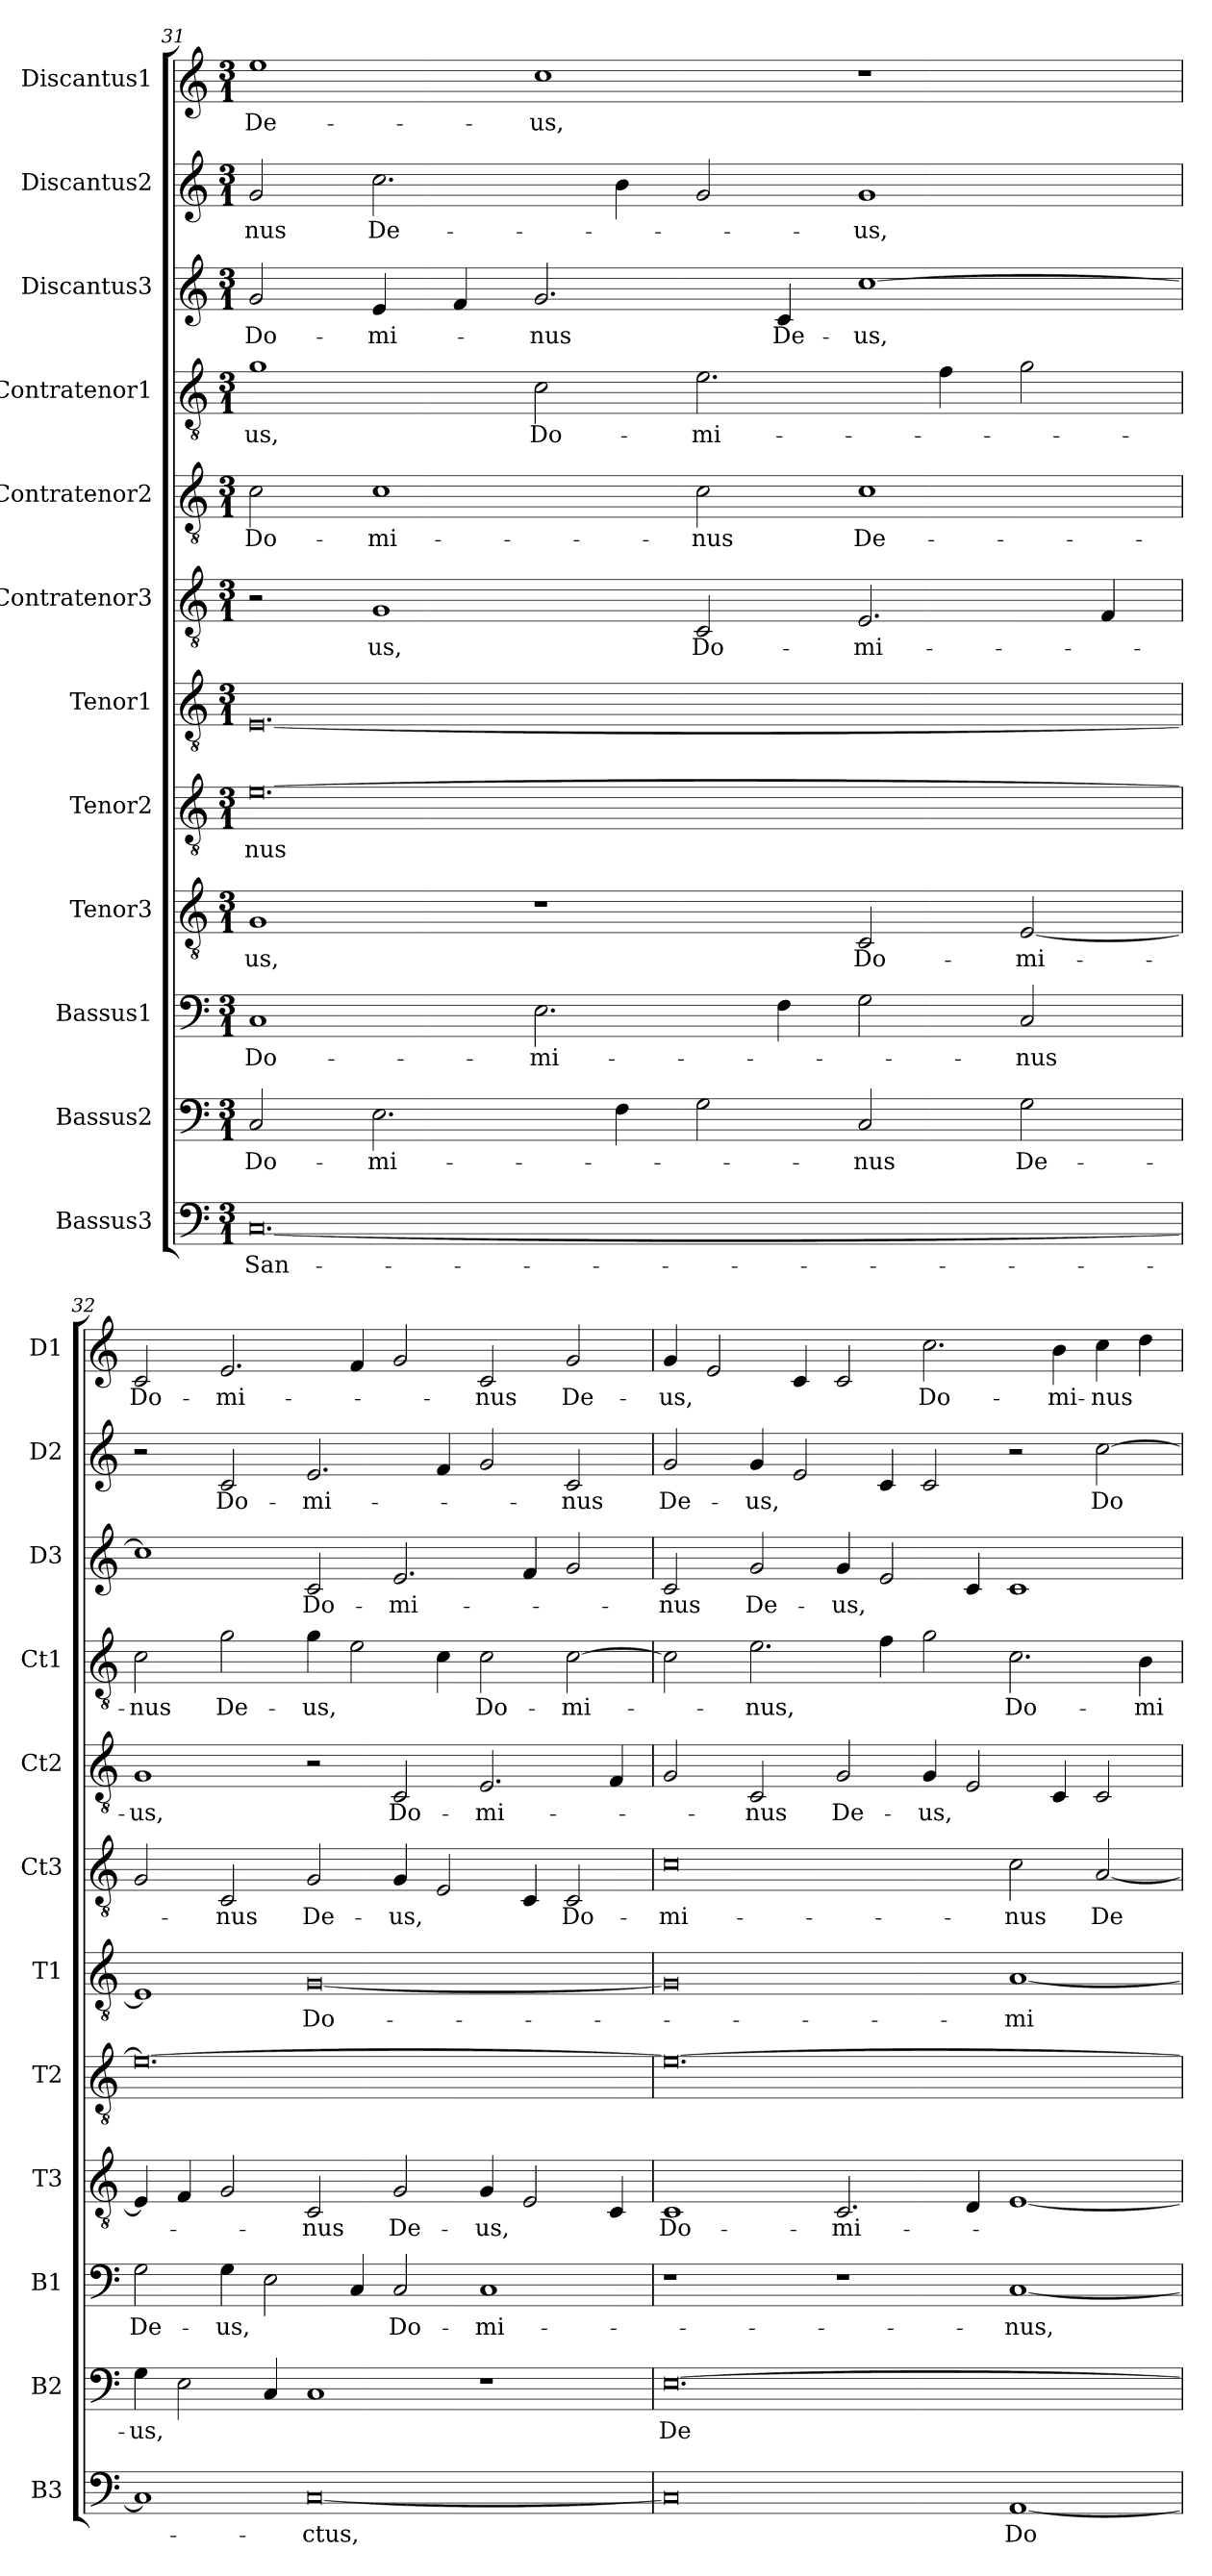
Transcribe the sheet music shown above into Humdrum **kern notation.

**kern	**text	**kern	**text	**kern	**text	**kern	**text	**kern	**text	**kern	**text	**kern	**text	**kern	**text	**kern	**text	**kern	**text	**kern	**text	**kern	**text
*part12	*part12	*part11	*part11	*part10	*part10	*part9	*part9	*part8	*part8	*part7	*part7	*part6	*part6	*part5	*part5	*part4	*part4	*part3	*part3	*part2	*part2	*part1	*part1
*staff12	*staff12	*staff11	*staff11	*staff10	*staff10	*staff9	*staff9	*staff8	*staff8	*staff7	*staff7	*staff6	*staff6	*staff5	*staff5	*staff4	*staff4	*staff3	*staff3	*staff2	*staff2	*staff1	*staff1
*I"Bassus3	*	*I"Bassus2	*	*I"Bassus1	*	*I"Tenor3	*	*I"Tenor2	*	*I"Tenor1	*	*I"Contratenor3	*	*I"Contratenor2	*	*I"Contratenor1	*	*I"Discantus3	*	*I"Discantus2	*	*I"Discantus1	*
*I'B3	*	*I'B2	*	*I'B1	*	*I'T3	*	*I'T2	*	*I'T1	*	*I'Ct3	*	*I'Ct2	*	*I'Ct1	*	*I'D3	*	*I'D2	*	*I'D1	*
*clefF4	*	*clefF4	*	*clefF4	*	*clefGv2	*	*clefGv2	*	*clefGv2	*	*clefGv2	*	*clefGv2	*	*clefGv2	*	*clefG2	*	*clefG2	*	*clefG2	*
*k[]	*	*k[]	*	*k[]	*	*k[]	*	*k[]	*	*k[]	*	*k[]	*	*k[]	*	*k[]	*	*k[]	*	*k[]	*	*k[]	*
*M3/1	*	*M3/1	*	*M3/1	*	*M3/1	*	*M3/1	*	*M3/1	*	*M3/1	*	*M3/1	*	*M3/1	*	*M3/1	*	*M3/1	*	*M3/1	*
=31	=31	=31	=31	=31	=31	=31	=31	=31	=31	=31	=31	=31	=31	=31	=31	=31	=31	=31	=31	=31	=31	=31	=31
[0.C	San-	2C	Do-	1C	Do-	1G	-us,	[0.e	-nus	[0.E	.	2r	.	2c	Do-	1g	-us,	2g	Do-	2g	-nus	1ee	De-
.	.	2.E	-mi-	.	.	.	.	.	.	.	.	1G	-us,	1c	-mi-	.	.	4e	-mi-	2.cc	De-	.	.
.	.	.	.	.	.	.	.	.	.	.	.	.	.	.	.	.	.	4f	.	.	.	.	.
.	.	.	.	2.E	-mi-	1r	.	.	.	.	.	.	.	.	.	2c	Do-	2.g	-nus	.	.	1cc	-us,
.	.	4F	.	.	.	.	.	.	.	.	.	.	.	.	.	.	.	.	.	4b	.	.	.
.	.	2G	.	.	.	.	.	.	.	.	.	2C	Do-	2c	-nus	2.e	-mi-	.	.	2g	.	.	.
.	.	.	.	4F	.	.	.	.	.	.	.	.	.	.	.	.	.	4c	De-	.	.	.	.
.	.	2C	-nus	2G	.	2C	Do-	.	.	.	.	2.E	-mi-	1c	De-	.	.	[1cc	-us,	1g	-us,	1r	.
.	.	.	.	.	.	.	.	.	.	.	.	.	.	.	.	4f	.	.	.	.	.	.	.
.	.	2G	De-	2C	-nus	[2E	-mi-	.	.	.	.	.	.	.	.	2g	.	.	.	.	.	.	.
.	.	.	.	.	.	.	.	.	.	.	.	4F	.	.	.	.	.	.	.	.	.	.	.
=32	=32	=32	=32	=32	=32	=32	=32	=32	=32	=32	=32	=32	=32	=32	=32	=32	=32	=32	=32	=32	=32	=32	=32
1C]	.	4G	-us,	2G	De-	4E]	.	0.e_	.	1E]	.	2G	.	1G	-us,	2c	-nus	1cc]	.	2r	.	2c	Do-
.	.	2E	.	.	.	4F	.	.	.	.	.	.	.	.	.	.	.	.	.	.	.	.	.
.	.	.	.	4G	-us,	2G	.	.	.	.	.	2C	-nus	.	.	2g	De-	.	.	2c	Do-	2.e	-mi-
.	.	4C	.	2E	.	.	.	.	.	.	.	.	.	.	.	.	.	.	.	.	.	.	.
[0C	-ctus,	1C	.	.	.	2C	-nus	.	.	[0G	Do-	2G	De-	2r	.	4g	-us,	2c	Do-	2.e	-mi-	.	.
.	.	.	.	4C	.	.	.	.	.	.	.	.	.	.	.	2e	.	.	.	.	.	4f	.
.	.	.	.	2C	Do-	2G	De-	.	.	.	.	4G	-us,	2C	Do-	.	.	2.e	-mi-	.	.	2g	.
.	.	.	.	.	.	.	.	.	.	.	.	2E	.	.	.	4c	.	.	.	4f	.	.	.
.	.	1r	.	1C	-mi-	4G	-us,	.	.	.	.	.	.	2.E	-mi-	2c	Do-	.	.	2g	.	2c	-nus
.	.	.	.	.	.	2E	.	.	.	.	.	4C	.	.	.	.	.	4f	.	.	.	.	.
.	.	.	.	.	.	.	.	.	.	.	.	2C	Do-	.	.	[2c	-mi-	2g	.	2c	-nus	2g	De-
.	.	.	.	.	.	4C	.	.	.	.	.	.	.	4F	.	.	.	.	.	.	.	.	.
=33	=33	=33	=33	=33	=33	=33	=33	=33	=33	=33	=33	=33	=33	=33	=33	=33	=33	=33	=33	=33	=33	=33	=33
0C]	.	[0.E	De-	1r	.	1C	Do-	0.e_	.	0G]	.	0c	-mi-	2G	.	2c]	.	2c	-nus	2g	De-	4g	-us,
.	.	.	.	.	.	.	.	.	.	.	.	.	.	.	.	.	.	.	.	.	.	2e	.
.	.	.	.	.	.	.	.	.	.	.	.	.	.	2C	-nus	2.e	-nus,	2g	De-	4g	-us,	.	.
.	.	.	.	.	.	.	.	.	.	.	.	.	.	.	.	.	.	.	.	2e	.	4c	.
.	.	.	.	1r	.	2.C	-mi-	.	.	.	.	.	.	2G	De-	.	.	4g	-us,	.	.	2c	.
.	.	.	.	.	.	.	.	.	.	.	.	.	.	.	.	4f	.	2e	.	4c	.	.	.
.	.	.	.	.	.	.	.	.	.	.	.	.	.	4G	-us,	2g	.	.	.	2c	.	2.cc	Do-
.	.	.	.	.	.	4D	.	.	.	.	.	.	.	2E	.	.	.	4c	.	.	.	.	.
[1AA	Do-	.	.	[1C	-nus,	[1E	.	.	.	[1A	-mi-	2c	-nus	.	.	2.c	Do-	1c	.	2r	.	.	.
.	.	.	.	.	.	.	.	.	.	.	.	.	.	4C	.	.	.	.	.	.	.	4b	-mi-
.	.	.	.	.	.	.	.	.	.	.	.	[2A	De-	2C	.	.	.	.	.	[2cc	Do-	4cc	-nus
.	.	.	.	.	.	.	.	.	.	.	.	.	.	.	.	4B	-mi-	.	.	.	.	4dd	.
=	=	=	=	=	=	=	=	=	=	=	=	=	=	=	=	=	=	=	=	=	=	=	=
*-	*-	*-	*-	*-	*-	*-	*-	*-	*-	*-	*-	*-	*-	*-	*-	*-	*-	*-	*-	*-	*-	*-	*-
